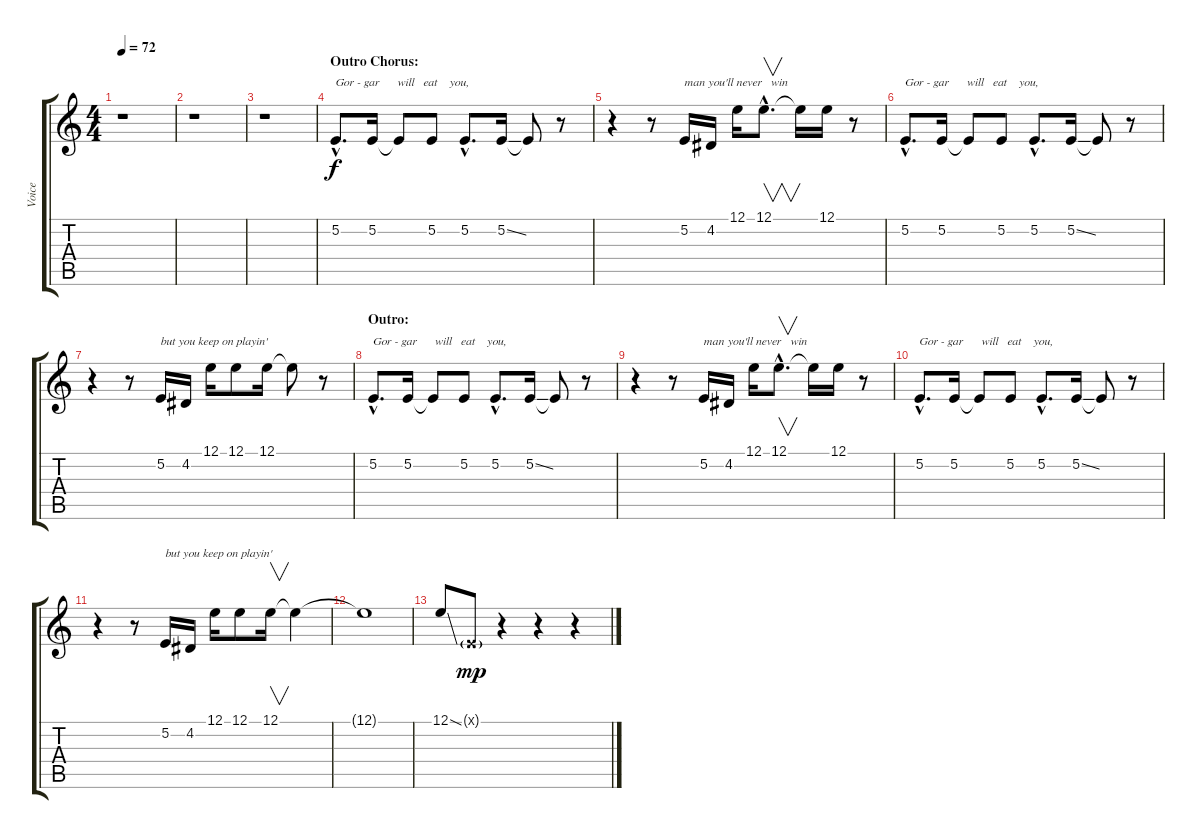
\track ("Voice" "Voice") {instrument oboe}
\staff {score tabs}
\tuning (E4 B3 G3 D3 A2 E2) {hide}
\ts (4 4)
\tempo 72
\clef g2
\ks c
r.1{dy mp} |
r.1 |
r.1 |
\section ("" "Outro Chorus:")
5.2{hac}.8{d txt "Gor - gar      will   eat    you," dy f} 5.2.16 5.2{t}.8 5.2.8 5.2{hac}.8{d} 5.2{ss}.16 5.2{t}.8 r.8 |
r.4 r.8 5.2.16{txt "man you'll never   win "} 4.2.16 12.1.16 12.1{hac}.8{v d} 12.1{t}.16 12.1.16 r.8 |
5.2{hac}.8{d txt "Gor - gar      will   eat    you,"} 5.2.16 5.2{t}.8 5.2.8 5.2{hac}.8{d} 5.2{ss}.16 5.2{t}.8 r.8 |
r.4 r.8 5.2.16{txt "but you keep on playin' "} 4.2.16 12.1.16 12.1.8 12.1.16 12.1{t}.8 r.8 |
\section ("" "Outro:")
5.2{hac}.8{d txt "Gor - gar      will   eat    you,"} 5.2.16 5.2{t}.8 5.2.8 5.2{hac}.8{d} 5.2{ss}.16 5.2{t}.8 r.8 |
r.4 r.8 5.2.16{txt "man you'll never   win "} 4.2.16 12.1.16 12.1{hac}.8{v d} 12.1{t}.16 12.1.16 r.8 |
5.2{hac}.8{d txt "Gor - gar      will   eat    you,"} 5.2.16 5.2{t}.8 5.2.8 5.2{hac}.8{d} 5.2{ss}.16 5.2{t}.8 r.8 |
r.4 r.8 5.2.16{txt "but you keep on playin' "} 4.2.16 12.1.16 12.1.8 12.1.16{v} 12.1{t}.4 |
12.1{t}.1 |
12.1{ss}.8 0.1{g x}.8{dy mp} r.4 r.4 r.4
